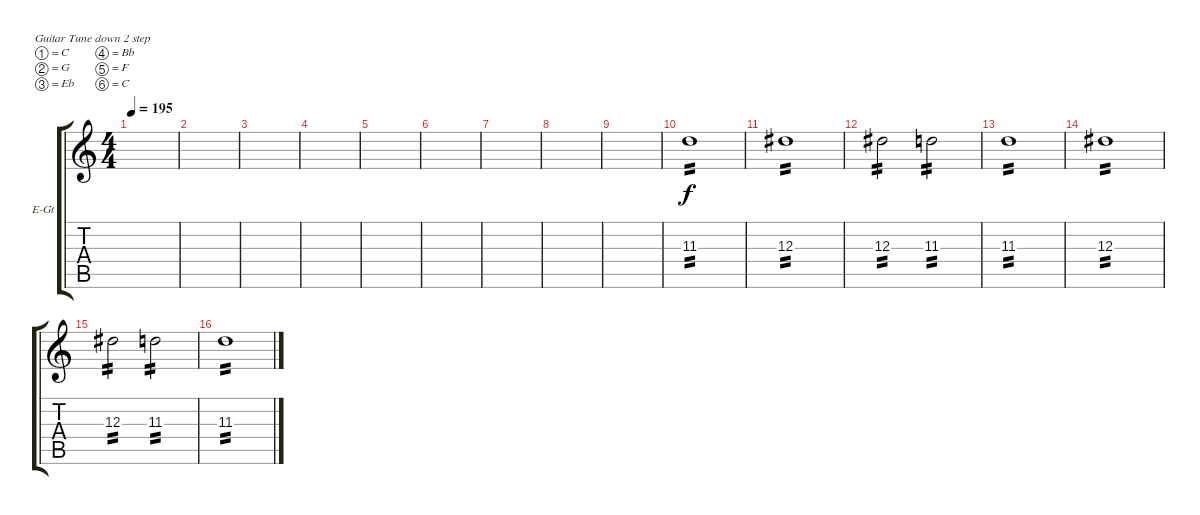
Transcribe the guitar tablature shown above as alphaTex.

\defaultSystemsLayout 4
\bracketExtendMode groupsimilarinstruments
\firstSystemTrackNameOrientation horizontal
\otherSystemsTrackNameOrientation horizontal
\track ("Electric Guitar" "E-Gt") {instrument distortionguitar}
\staff {score tabs}
\tuning (C4 G3 Eb3 Bb2 F2 C2)
\ts (4 4)
\tempo 195
\clef g2
\ks c
|
|
|
|
|
|
|
|
|
11.3.1{tp 2} |
12.3.1{tp 2} |
12.3.2{tp 2} 11.3.2{tp 2} |
11.3.1{tp 2} |
12.3.1{tp 2} |
12.3.2{tp 2} 11.3.2{tp 2} |
11.3.1{tp 2}
